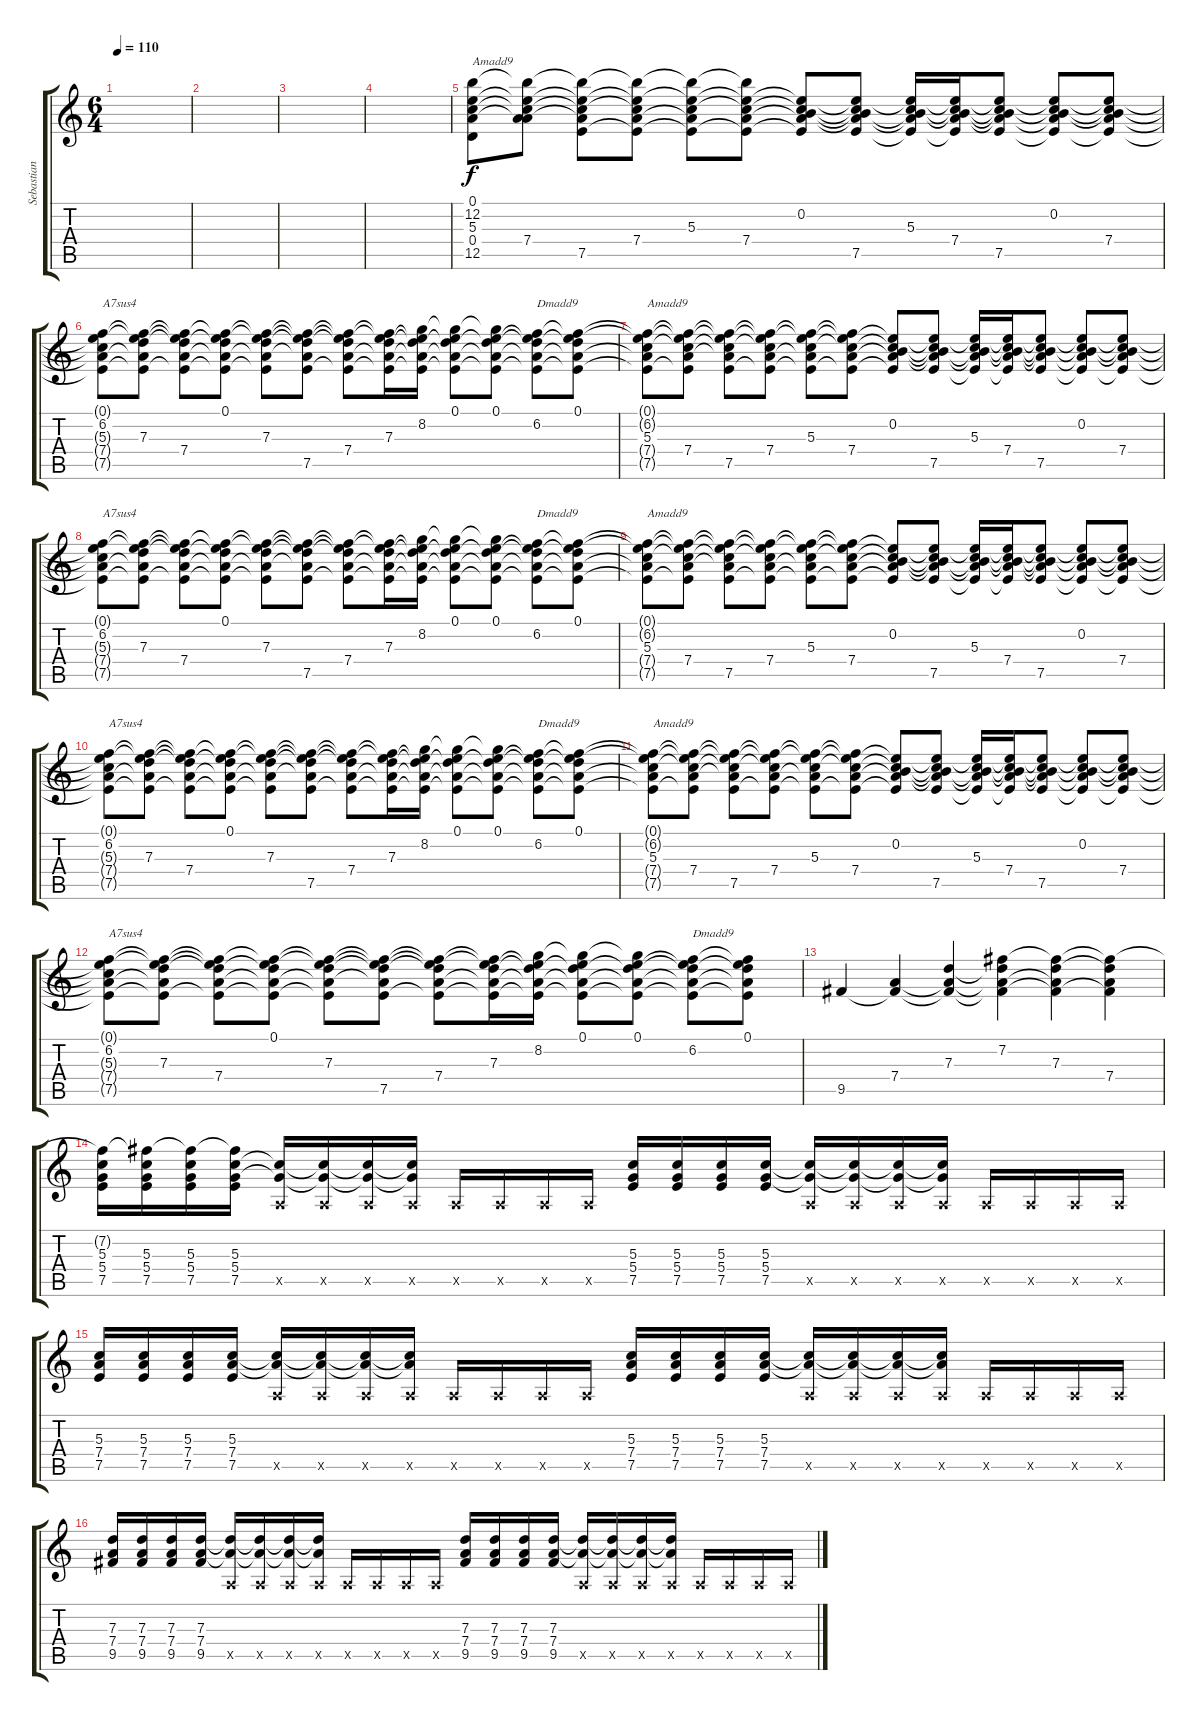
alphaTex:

\track ("Sebastian" "Sebastian") {instrument acousticguitarsteel}
\staff {score tabs}
\tuning (E4 B3 G3 D3 A2 E2) {hide}
\ts (6 4)
\tempo 110
\clef g2
\ks c
|
|
|
|
(0.1 12.2 5.3 0.4 12.5).8{txt "Amadd9"} (0.1{t} 12.2{t} 5.3{t} 7.4 12.5{t}).8 (0.1{t} 12.2{t} 5.3{t} 7.4{t} 7.5).8 (0.1{t} 12.2{t} 5.3{t} 7.4 7.5{t}).8 (0.1{t} 12.2{t} 5.3 7.4{t} 7.5{t}).8 (0.1{t} 12.2{t} 5.3{t} 7.4 7.5{t}).8 (0.1{t} 0.2 5.3{t} 7.4{t} 7.5{t}).8 (0.1{t} 0.2{t} 5.3{t} 7.4{t} 7.5).8 (0.1{t} 0.2{t} 5.3 7.4{t} 7.5{t}).16 (0.1{t} 0.2{t} 5.3{t} 7.4 7.5{t}).16 (0.1{t} 0.2{t} 5.3{t} 7.4{t} 7.5).8 (0.1{t} 0.2 5.3{t} 7.4{t} 7.5{t}).8 (0.1{t} 0.2{t} 5.3{t} 7.4 7.5{t}).8 |
(0.1{t} 6.2 5.3{t} 7.4{t} 7.5{t}).8{txt "A7sus4"} (0.1{t} 6.2{t} 7.3 7.4{t} 7.5{t}).8 (0.1{t} 6.2{t} 7.3{t} 7.4 7.5{t}).8 (0.1 6.2{t} 7.3{t} 7.4{t} 7.5{t}).8 (0.1{t} 6.2{t} 7.3 7.4{t} 7.5{t}).8 (0.1{t} 6.2{t} 7.3{t} 7.4{t} 7.5).8 (0.1{t} 6.2{t} 7.3{t} 7.4 7.5{t}).8 (0.1{t} 6.2{t} 7.3 7.4{t} 7.5{t}).16 (0.1{t} 8.2 7.3{t} 7.4{t} 7.5{t}).16 (0.1 8.2{t} 7.3{t} 7.4{t} 7.5{t}).8 (0.1 8.2{t} 7.3{t} 7.4{t} 7.5{t}).8 (0.1{t} 6.2 7.3{t} 7.4{t} 7.5{t}).8{txt "Dmadd9"} (0.1 6.2{t} 7.3{t} 7.4{t} 7.5{t}).8 |
(0.1{t} 6.2{t} 5.3 7.4{t} 7.5{t}).8{txt "Amadd9"} (0.1{t} 6.2{t} 5.3{t} 7.4 7.5{t}).8 (0.1{t} 6.2{t} 5.3{t} 7.4{t} 7.5).8 (0.1{t} 6.2{t} 5.3{t} 7.4 7.5{t}).8 (0.1{t} 6.2{t} 5.3 7.4{t} 7.5{t}).8 (0.1{t} 6.2{t} 5.3{t} 7.4 7.5{t}).8 (0.1{t} 0.2 5.3{t} 7.4{t} 7.5{t}).8 (0.1{t} 0.2{t} 5.3{t} 7.4{t} 7.5).8 (0.1{t} 0.2{t} 5.3 7.4{t} 7.5{t}).16 (0.1{t} 0.2{t} 5.3{t} 7.4 7.5{t}).16 (0.1{t} 0.2{t} 5.3{t} 7.4{t} 7.5).8 (0.1{t} 0.2 5.3{t} 7.4{t} 7.5{t}).8 (0.1{t} 0.2{t} 5.3{t} 7.4 7.5{t}).8 |
(0.1{t} 6.2 5.3{t} 7.4{t} 7.5{t}).8{txt "A7sus4"} (0.1{t} 6.2{t} 7.3 7.4{t} 7.5{t}).8 (0.1{t} 6.2{t} 7.3{t} 7.4 7.5{t}).8 (0.1 6.2{t} 7.3{t} 7.4{t} 7.5{t}).8 (0.1{t} 6.2{t} 7.3 7.4{t} 7.5{t}).8 (0.1{t} 6.2{t} 7.3{t} 7.4{t} 7.5).8 (0.1{t} 6.2{t} 7.3{t} 7.4 7.5{t}).8 (0.1{t} 6.2{t} 7.3 7.4{t} 7.5{t}).16 (0.1{t} 8.2 7.3{t} 7.4{t} 7.5{t}).16 (0.1 8.2{t} 7.3{t} 7.4{t} 7.5{t}).8 (0.1 8.2{t} 7.3{t} 7.4{t} 7.5{t}).8 (0.1{t} 6.2 7.3{t} 7.4{t} 7.5{t}).8{txt "Dmadd9"} (0.1 6.2{t} 7.3{t} 7.4{t} 7.5{t}).8 |
(0.1{t} 6.2{t} 5.3 7.4{t} 7.5{t}).8{txt "Amadd9"} (0.1{t} 6.2{t} 5.3{t} 7.4 7.5{t}).8 (0.1{t} 6.2{t} 5.3{t} 7.4{t} 7.5).8 (0.1{t} 6.2{t} 5.3{t} 7.4 7.5{t}).8 (0.1{t} 6.2{t} 5.3 7.4{t} 7.5{t}).8 (0.1{t} 6.2{t} 5.3{t} 7.4 7.5{t}).8 (0.1{t} 0.2 5.3{t} 7.4{t} 7.5{t}).8 (0.1{t} 0.2{t} 5.3{t} 7.4{t} 7.5).8 (0.1{t} 0.2{t} 5.3 7.4{t} 7.5{t}).16 (0.1{t} 0.2{t} 5.3{t} 7.4 7.5{t}).16 (0.1{t} 0.2{t} 5.3{t} 7.4{t} 7.5).8 (0.1{t} 0.2 5.3{t} 7.4{t} 7.5{t}).8 (0.1{t} 0.2{t} 5.3{t} 7.4 7.5{t}).8 |
(0.1{t} 6.2 5.3{t} 7.4{t} 7.5{t}).8{txt "A7sus4"} (0.1{t} 6.2{t} 7.3 7.4{t} 7.5{t}).8 (0.1{t} 6.2{t} 7.3{t} 7.4 7.5{t}).8 (0.1 6.2{t} 7.3{t} 7.4{t} 7.5{t}).8 (0.1{t} 6.2{t} 7.3 7.4{t} 7.5{t}).8 (0.1{t} 6.2{t} 7.3{t} 7.4{t} 7.5).8 (0.1{t} 6.2{t} 7.3{t} 7.4 7.5{t}).8 (0.1{t} 6.2{t} 7.3 7.4{t} 7.5{t}).16 (0.1{t} 8.2 7.3{t} 7.4{t} 7.5{t}).16 (0.1 8.2{t} 7.3{t} 7.4{t} 7.5{t}).8 (0.1 8.2{t} 7.3{t} 7.4{t} 7.5{t}).8 (0.1{t} 6.2 7.3{t} 7.4{t} 7.5{t}).8{txt "Dmadd9"} (0.1 6.2{t} 7.3{t} 7.4{t} 7.5{t}).8 |
(0.1{t} 6.2{t} 5.3 7.4{t} 7.5{t}).8{txt "Amadd9"} (0.1{t} 6.2{t} 5.3{t} 7.4 7.5{t}).8 (0.1{t} 6.2{t} 5.3{t} 7.4{t} 7.5).8 (0.1{t} 6.2{t} 5.3{t} 7.4 7.5{t}).8 (0.1{t} 6.2{t} 5.3 7.4{t} 7.5{t}).8 (0.1{t} 6.2{t} 5.3{t} 7.4 7.5{t}).8 (0.1{t} 0.2 5.3{t} 7.4{t} 7.5{t}).8 (0.1{t} 0.2{t} 5.3{t} 7.4{t} 7.5).8 (0.1{t} 0.2{t} 5.3 7.4{t} 7.5{t}).16 (0.1{t} 0.2{t} 5.3{t} 7.4 7.5{t}).16 (0.1{t} 0.2{t} 5.3{t} 7.4{t} 7.5).8 (0.1{t} 0.2 5.3{t} 7.4{t} 7.5{t}).8 (0.1{t} 0.2{t} 5.3{t} 7.4 7.5{t}).8 |
(0.1{t} 6.2 5.3{t} 7.4{t} 7.5{t}).8{txt "A7sus4"} (0.1{t} 6.2{t} 7.3 7.4{t} 7.5{t}).8 (0.1{t} 6.2{t} 7.3{t} 7.4 7.5{t}).8 (0.1 6.2{t} 7.3{t} 7.4{t} 7.5{t}).8 (0.1{t} 6.2{t} 7.3 7.4{t} 7.5{t}).8 (0.1{t} 6.2{t} 7.3{t} 7.4{t} 7.5).8 (0.1{t} 6.2{t} 7.3{t} 7.4 7.5{t}).8 (0.1{t} 6.2{t} 7.3 7.4{t} 7.5{t}).16 (0.1{t} 8.2 7.3{t} 7.4{t} 7.5{t}).16 (0.1 8.2{t} 7.3{t} 7.4{t} 7.5{t}).8 (0.1 8.2{t} 7.3{t} 7.4{t} 7.5{t}).8 (0.1{t} 6.2 7.3{t} 7.4{t} 7.5{t}).8{txt "Dmadd9"} (0.1 6.2{t} 7.3{t} 7.4{t} 7.5{t}).8 |
9.5.4 (7.4 9.5{t}).4 (7.3 7.4{t} 9.5{t}).4 (7.2 7.3{t} 7.4{t} 9.5{t}).4 (7.2{t} 7.3 7.4{t} 9.5{t}).4 (7.2{t} 7.3{t} 7.4 9.5{t}).4 |
(7.2{t} 5.3 5.4 7.5).16 (7.2{t} 5.3 5.4 7.5).16 (7.2{t} 5.3 5.4 7.5).16 (7.2{t} 5.3 5.4 7.5).16 (5.3{t} 5.4{t} 0.5{x}).16 (5.3{t} 5.4{t} 0.5{x}).16 (5.3{t} 5.4{t} 0.5{x}).16 (5.3{t} 5.4{t} 0.5{x}).16 0.5{x}.16 0.5{x}.16 0.5{x}.16 0.5{x}.16 (5.3 5.4 7.5).16 (5.3 5.4 7.5).16 (5.3 5.4 7.5).16 (5.3 5.4 7.5).16 (5.3{t} 5.4{t} 0.5{x}).16 (5.3{t} 5.4{t} 0.5{x}).16 (5.3{t} 5.4{t} 0.5{x}).16 (5.3{t} 5.4{t} 0.5{x}).16 0.5{x}.16 0.5{x}.16 0.5{x}.16 0.5{x}.16 |
(5.3 7.4 7.5).16 (5.3 7.4 7.5).16 (5.3 7.4 7.5).16 (5.3 7.4 7.5).16 (5.3{t} 7.4{t} 0.5{x}).16 (5.3{t} 7.4{t} 0.5{x}).16 (5.3{t} 7.4{t} 0.5{x}).16 (5.3{t} 7.4{t} 0.5{x}).16 0.5{x}.16 0.5{x}.16 0.5{x}.16 0.5{x}.16 (5.3 7.4 7.5).16 (5.3 7.4 7.5).16 (5.3 7.4 7.5).16 (5.3 7.4 7.5).16 (5.3{t} 7.4{t} 0.5{x}).16 (5.3{t} 7.4{t} 0.5{x}).16 (5.3{t} 7.4{t} 0.5{x}).16 (5.3{t} 7.4{t} 0.5{x}).16 0.5{x}.16 0.5{x}.16 0.5{x}.16 0.5{x}.16 |
(7.3 7.4 9.5).16 (7.3 7.4 9.5).16 (7.3 7.4 9.5).16 (7.3 7.4 9.5).16 (7.3{t} 7.4{t} 0.5{x}).16 (7.3{t} 7.4{t} 0.5{x}).16 (7.3{t} 7.4{t} 0.5{x}).16 (7.3{t} 7.4{t} 0.5{x}).16 0.5{x}.16 0.5{x}.16 0.5{x}.16 0.5{x}.16 (7.3 7.4 9.5).16 (7.3 7.4 9.5).16 (7.3 7.4 9.5).16 (7.3 7.4 9.5).16 (7.3{t} 7.4{t} 0.5{x}).16 (7.3{t} 7.4{t} 0.5{x}).16 (7.3{t} 7.4{t} 0.5{x}).16 (7.3{t} 7.4{t} 0.5{x}).16 0.5{x}.16 0.5{x}.16 0.5{x}.16 0.5{x}.16
